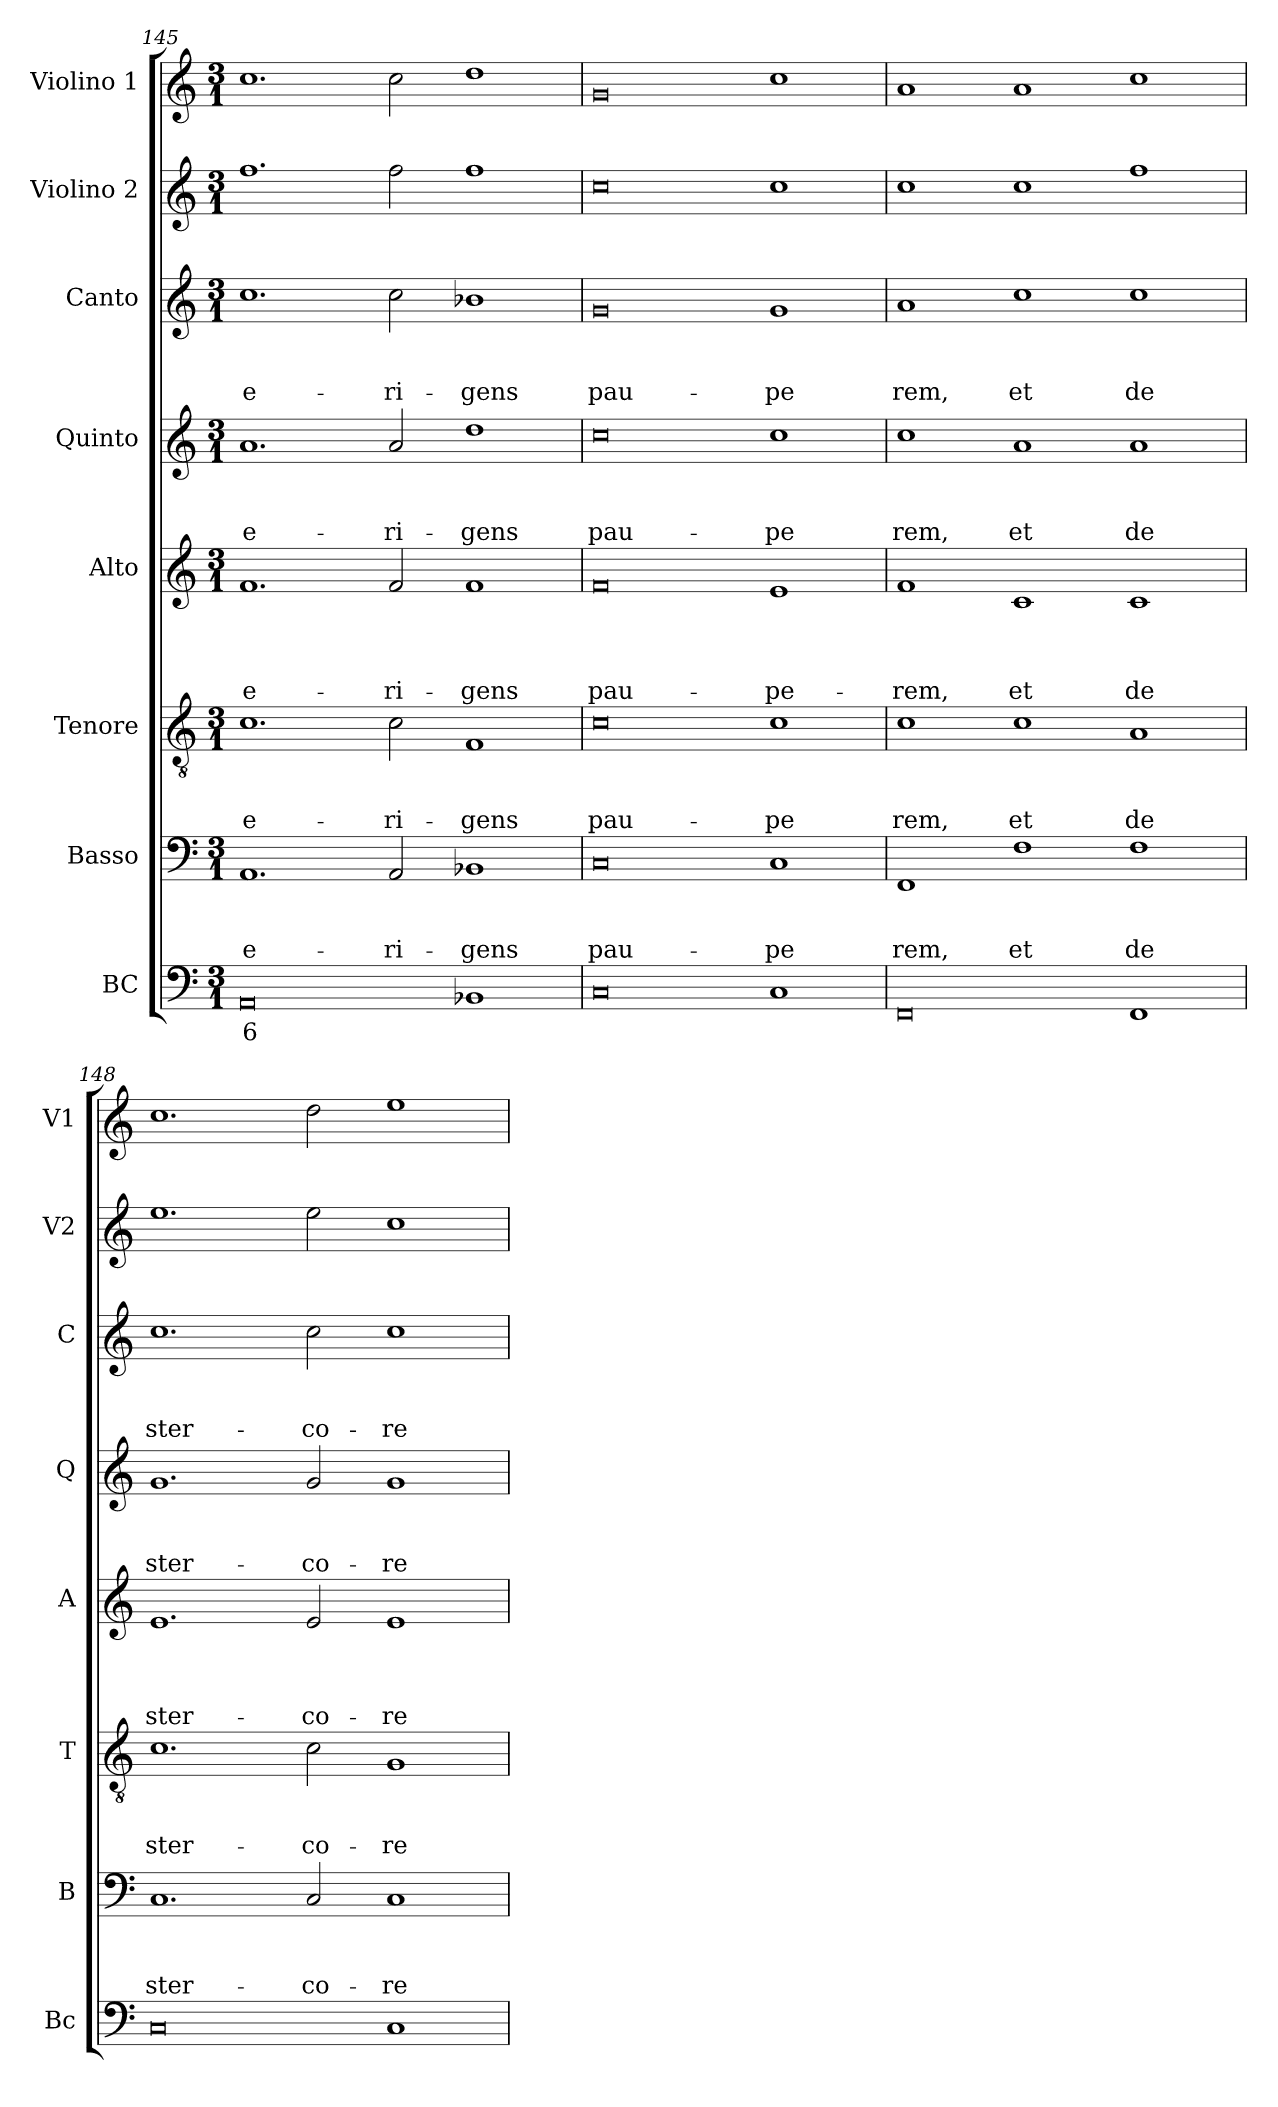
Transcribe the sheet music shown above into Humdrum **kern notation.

**kern	**text	**kern	**text	**text	**text	**kern	**text	**text	**text	**kern	**text	**text	**text	**text	**kern	**text	**text	**text	**kern	**text	**text	**text	**kern	**kern
*part8	*part8	*part7	*part7	*part7	*part7	*part6	*part6	*part6	*part6	*part5	*part5	*part5	*part5	*part5	*part4	*part4	*part4	*part4	*part3	*part3	*part3	*part3	*part2	*part1
*staff8	*staff8	*staff7	*staff7	*staff7	*staff7	*staff6	*staff6	*staff6	*staff6	*staff5	*staff5	*staff5	*staff5	*staff5	*staff4	*staff4	*staff4	*staff4	*staff3	*staff3	*staff3	*staff3	*staff2	*staff1
*I"BC	*	*I"Basso	*	*	*	*I"Tenore	*	*	*	*I"Alto	*	*	*	*	*I"Quinto	*	*	*	*I"Canto	*	*	*	*I"Violino 2	*I"Violino 1
*I'Bc	*	*I'B	*	*	*	*I'T	*	*	*	*I'A	*	*	*	*	*I'Q	*	*	*	*I'C	*	*	*	*I'V2	*I'V1
*clefF4	*	*clefF4	*	*	*	*clefGv2	*	*	*	*clefG2	*	*	*	*	*clefG2	*	*	*	*clefG2	*	*	*	*clefG2	*clefG2
*k[]	*	*k[]	*	*	*	*k[]	*	*	*	*k[]	*	*	*	*	*k[]	*	*	*	*k[]	*	*	*	*k[]	*k[]
*C:	*	*C:	*	*	*	*C:	*	*	*	*C:	*	*	*	*	*C:	*	*	*	*C:	*	*	*	*C:	*C:
*M3/1	*	*M3/1	*	*	*	*M3/1	*	*	*	*M3/1	*	*	*	*	*M3/1	*	*	*	*M3/1	*	*	*	*M3/1	*M3/1
=145	=145	=145	=145	=145	=145	=145	=145	=145	=145	=145	=145	=145	=145	=145	=145	=145	=145	=145	=145	=145	=145	=145	=145	=145
!	!LO:LY:b	!	!	!	!LO:LY:b	!	!	!	!LO:LY:b	!	!	!	!	!LO:LY:b	!	!	!	!LO:LY:b	!	!	!	!LO:LY:b	!	!
0AA	6	1.AA	.	.	e-	1.c	.	.	e-	1.f	.	.	.	e-	1.a	.	.	e-	1.cc	.	.	e-	1.ff	1.cc
!	!	!	!	!	!LO:LY:b	!	!	!	!LO:LY:b	!	!	!	!	!LO:LY:b	!	!	!	!LO:LY:b	!	!	!	!LO:LY:b	!	!
.	.	2AA/	.	.	-ri-	2c\	.	.	-ri-	2f/	.	.	.	-ri-	2a/	.	.	-ri-	2cc\	.	.	-ri-	2ff\	2cc\
!	!	!	!	!	!LO:LY:b	!	!	!	!LO:LY:b	!	!	!	!	!LO:LY:b	!	!	!	!LO:LY:b	!	!	!	!LO:LY:b	!	!
1BB-X	.	1BB-X	.	.	-gens	1F	.	.	-gens	1f	.	.	.	-gens	1dd	.	.	-gens	1b-X	.	.	-gens	1ff	1dd
!!LO:PB:g=z
=146	=146	=146	=146	=146	=146	=146	=146	=146	=146	=146	=146	=146	=146	=146	=146	=146	=146	=146	=146	=146	=146	=146	=146	=146
!	!	!	!	!	!LO:LY:b	!	!	!	!LO:LY:b	!	!	!	!	!LO:LY:b	!	!	!	!LO:LY:b	!	!	!	!LO:LY:b	!	!
0C	.	0C	.	.	pau-	0c	.	.	pau-	0f	.	.	.	pau-	0cc	.	.	pau-	0g	.	.	pau-	0cc	0g
!	!	!	!	!	!LO:LY:b	!	!	!	!LO:LY:b	!	!	!	!	!LO:LY:b	!	!	!	!LO:LY:b	!	!	!	!LO:LY:b	!	!
1C	.	1C	.	.	-pe	1c	.	.	-pe	1e	.	.	.	-pe-	1cc	.	.	-pe	1g	.	.	-pe	1cc	1cc
=147	=147	=147	=147	=147	=147	=147	=147	=147	=147	=147	=147	=147	=147	=147	=147	=147	=147	=147	=147	=147	=147	=147	=147	=147
!	!	!	!	!	!LO:LY:b	!	!	!	!LO:LY:b	!	!	!	!	!LO:LY:b	!	!	!	!LO:LY:b	!	!	!	!LO:LY:b	!	!
0FF	.	1FF	.	.	rem,	1c	.	.	rem,	1f	.	.	.	-rem,	1cc	.	.	rem,	1a	.	.	rem,	1cc	1a
!	!	!	!	!	!LO:LY:b	!	!	!	!LO:LY:b	!	!	!	!	!LO:LY:b	!	!	!	!LO:LY:b	!	!	!	!LO:LY:b	!	!
.	.	1F	.	.	et	1c	.	.	et	1c	.	.	.	et	1a	.	.	et	1cc	.	.	et	1cc	1a
!	!	!	!	!	!LO:LY:b	!	!	!	!LO:LY:b	!	!	!	!	!LO:LY:b	!	!	!	!LO:LY:b	!	!	!	!LO:LY:b	!	!
1FF	.	1F	.	.	de	1A	.	.	de	1c	.	.	.	de	1a	.	.	de	1cc	.	.	de	1ff	1cc
=148	=148	=148	=148	=148	=148	=148	=148	=148	=148	=148	=148	=148	=148	=148	=148	=148	=148	=148	=148	=148	=148	=148	=148	=148
!	!	!	!	!	!LO:LY:b	!	!	!	!LO:LY:b	!	!	!	!	!LO:LY:b	!	!	!	!LO:LY:b	!	!	!	!LO:LY:b	!	!
0C	.	1.C	.	.	ster-	1.c	.	.	ster-	1.e	.	.	.	ster-	1.g	.	.	ster-	1.cc	.	.	ster-	1.ee	1.cc
!	!	!	!	!	!LO:LY:b	!	!	!	!LO:LY:b	!	!	!	!	!LO:LY:b	!	!	!	!LO:LY:b	!	!	!	!LO:LY:b	!	!
.	.	2C/	.	.	-co-	2c\	.	.	-co-	2e/	.	.	.	-co-	2g/	.	.	-co-	2cc\	.	.	-co-	2ee\	2dd\
!	!	!	!	!	!LO:LY:b	!	!	!	!LO:LY:b	!	!	!	!	!LO:LY:b	!	!	!	!LO:LY:b	!	!	!	!LO:LY:b	!	!
1C	.	1C	.	.	-re	1G	.	.	-re	1e	.	.	.	-re	1g	.	.	-re	1cc	.	.	-re	1cc	1ee
=	=	=	=	=	=	=	=	=	=	=	=	=	=	=	=	=	=	=	=	=	=	=	=	=
*-	*-	*-	*-	*-	*-	*-	*-	*-	*-	*-	*-	*-	*-	*-	*-	*-	*-	*-	*-	*-	*-	*-	*-	*-
